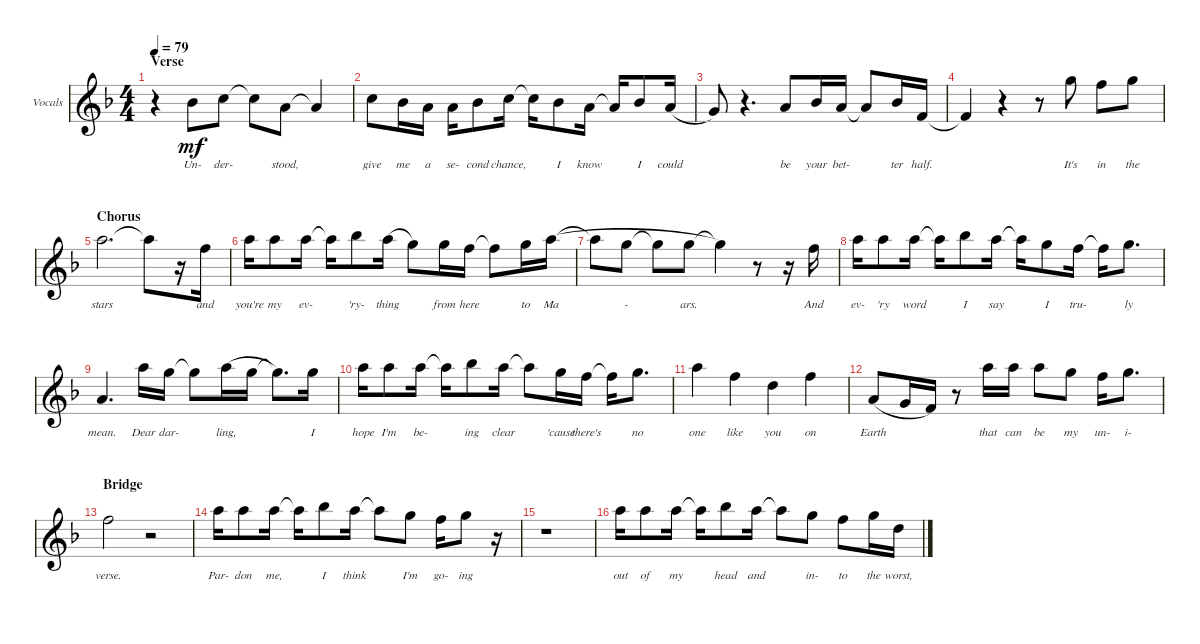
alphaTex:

\defaultSystemsLayout 4
\bracketExtendMode groupsimilarinstruments
\firstSystemTrackNameOrientation horizontal
\otherSystemsTrackNameOrientation horizontal
\track ("Vocals" "Vocals") {instrument synthvoice}
\staff {score}
\tuning (E4 B3 G3 D3 A2 E2)
\displaytranspose 12
\ts (4 4)
\section ("" "Verse")
\tempo 79
\clef g2
\ks f
r.4{dy mf} 3.3.8{lyrics (0 "Un-") lyrics (1 "") lyrics (2 "") lyrics (3 "") lyrics (4 "")} 1.2.8{lyrics (0 "der-") lyrics (1 "") lyrics (2 "") lyrics (3 "") lyrics (4 "")} 1.2{t}.8{lyrics (0 "") lyrics (1 "") lyrics (2 "") lyrics (3 "") lyrics (4 "")} 2.3.8{lyrics (0 "stood,") lyrics (1 "") lyrics (2 "") lyrics (3 "") lyrics (4 "")} 2.3{t}.4{lyrics (0 "") lyrics (1 "") lyrics (2 "") lyrics (3 "") lyrics (4 "")} |
1.2.8{lyrics (0 "give") lyrics (1 "") lyrics (2 "") lyrics (3 "") lyrics (4 "")} 3.3.16{lyrics (0 "me") lyrics (1 "") lyrics (2 "") lyrics (3 "") lyrics (4 "")} 2.3.16{lyrics (0 "a") lyrics (1 "") lyrics (2 "") lyrics (3 "") lyrics (4 "")} 2.3.16{lyrics (0 "se-") lyrics (1 "") lyrics (2 "") lyrics (3 "") lyrics (4 "")} 3.3.8{lyrics (0 "cond") lyrics (1 "") lyrics (2 "") lyrics (3 "") lyrics (4 "")} 1.2.16{lyrics (0 "chance,") lyrics (1 "") lyrics (2 "") lyrics (3 "") lyrics (4 "")} 1.2{t}.16{lyrics (0 "") lyrics (1 "") lyrics (2 "") lyrics (3 "") lyrics (4 "")} 3.3.8{lyrics (0 "I") lyrics (1 "") lyrics (2 "") lyrics (3 "") lyrics (4 "")} 2.3.16{lyrics (0 "know") lyrics (1 "") lyrics (2 "") lyrics (3 "") lyrics (4 "")} 2.3{t}.16{lyrics (0 "") lyrics (1 "") lyrics (2 "") lyrics (3 "") lyrics (4 "")} 3.3.8{lyrics (0 "I") lyrics (1 "") lyrics (2 "") lyrics (3 "") lyrics (4 "")} 2.3.16{lyrics (0 "could") lyrics (1 "") lyrics (2 "") lyrics (3 "") lyrics (4 "") legatoorigin} |
0.3.8{lyrics (0 "") lyrics (1 "") lyrics (2 "") lyrics (3 "") lyrics (4 "")} r.4{d} 2.3.8{lyrics (0 "be") lyrics (1 "") lyrics (2 "") lyrics (3 "") lyrics (4 "")} 3.3.16{lyrics (0 "your") lyrics (1 "") lyrics (2 "") lyrics (3 "") lyrics (4 "")} 2.3.16{lyrics (0 "bet-") lyrics (1 "") lyrics (2 "") lyrics (3 "") lyrics (4 "")} 2.3{t}.8{lyrics (0 "") lyrics (1 "") lyrics (2 "") lyrics (3 "") lyrics (4 "")} 3.3.16{lyrics (0 "ter") lyrics (1 "") lyrics (2 "") lyrics (3 "") lyrics (4 "")} 3.4.16{lyrics (0 "half.") lyrics (1 "") lyrics (2 "") lyrics (3 "") lyrics (4 "")} |
3.4{t}.4{lyrics (0 "") lyrics (1 "") lyrics (2 "") lyrics (3 "") lyrics (4 "")} r.4 r.8 3.1.8{lyrics (0 "It's") lyrics (1 "") lyrics (2 "") lyrics (3 "") lyrics (4 "")} 1.1.8{lyrics (0 "in") lyrics (1 "") lyrics (2 "") lyrics (3 "") lyrics (4 "")} 3.1.8{lyrics (0 "the") lyrics (1 "") lyrics (2 "") lyrics (3 "") lyrics (4 "")} |
\section ("" "Chorus")
10.2.2{d lyrics (0 "stars") lyrics (1 "") lyrics (2 "") lyrics (3 "") lyrics (4 "")} 10.2{t}.8{lyrics (0 "") lyrics (1 "") lyrics (2 "") lyrics (3 "") lyrics (4 "")} r.16 10.3.16{lyrics (0 "and") lyrics (1 "") lyrics (2 "") lyrics (3 "") lyrics (4 "")} |
10.2.16{lyrics (0 "you're") lyrics (1 "") lyrics (2 "") lyrics (3 "") lyrics (4 "")} 10.2.8{lyrics (0 "my") lyrics (1 "") lyrics (2 "") lyrics (3 "") lyrics (4 "")} 10.2.16{lyrics (0 "ev-") lyrics (1 "") lyrics (2 "") lyrics (3 "") lyrics (4 "")} 10.2{t}.16{lyrics (0 "") lyrics (1 "") lyrics (2 "") lyrics (3 "") lyrics (4 "")} 11.2.8{lyrics (0 "'ry-") lyrics (1 "") lyrics (2 "") lyrics (3 "") lyrics (4 "")} 10.2.16{lyrics (0 "thing") lyrics (1 "") lyrics (2 "") lyrics (3 "") lyrics (4 "") legatoorigin} 8.2.8{lyrics (0 "") lyrics (1 "") lyrics (2 "") lyrics (3 "") lyrics (4 "")} 8.2.16{lyrics (0 "from") lyrics (1 "") lyrics (2 "") lyrics (3 "") lyrics (4 "")} 6.2.16{lyrics (0 "here") lyrics (1 "") lyrics (2 "") lyrics (3 "") lyrics (4 "")} 6.2{t}.8{lyrics (0 "") lyrics (1 "") lyrics (2 "") lyrics (3 "") lyrics (4 "")} 8.2.16{lyrics (0 "to") lyrics (1 "") lyrics (2 "") lyrics (3 "") lyrics (4 "")} 10.2.16{lyrics (0 "Ma") lyrics (1 "") lyrics (2 "") lyrics (3 "") lyrics (4 "") legatoorigin} |
10.2{t}.8{lyrics (0 "") lyrics (1 "") lyrics (2 "") lyrics (3 "") lyrics (4 "") legatoorigin} 8.2.8{lyrics (0 "-") lyrics (1 "") lyrics (2 "") lyrics (3 "") lyrics (4 "") legatoorigin} 8.2{t}.8{lyrics (0 "") lyrics (1 "") lyrics (2 "") lyrics (3 "") lyrics (4 "") legatoorigin} 8.2.8{lyrics (0 "ars.") lyrics (1 "") lyrics (2 "") lyrics (3 "") lyrics (4 "") legatoorigin} 8.2{t}.4{lyrics (0 "") lyrics (1 "") lyrics (2 "") lyrics (3 "") lyrics (4 "")} r.8 r.16 1.1.16{lyrics (0 "And") lyrics (1 "") lyrics (2 "") lyrics (3 "") lyrics (4 "")} |
10.2.16{lyrics (0 "ev-") lyrics (1 "") lyrics (2 "") lyrics (3 "") lyrics (4 "")} 10.2.8{lyrics (0 "'ry") lyrics (1 "") lyrics (2 "") lyrics (3 "") lyrics (4 "")} 10.2.16{lyrics (0 "word") lyrics (1 "") lyrics (2 "") lyrics (3 "") lyrics (4 "")} 10.2{t}.16{lyrics (0 "") lyrics (1 "") lyrics (2 "") lyrics (3 "") lyrics (4 "")} 11.2.8{lyrics (0 "I") lyrics (1 "") lyrics (2 "") lyrics (3 "") lyrics (4 "")} 10.2.16{lyrics (0 "say") lyrics (1 "") lyrics (2 "") lyrics (3 "") lyrics (4 "")} 10.2{t}.16{lyrics (0 "") lyrics (1 "") lyrics (2 "") lyrics (3 "") lyrics (4 "")} 8.2.8{lyrics (0 "I") lyrics (1 "") lyrics (2 "") lyrics (3 "") lyrics (4 "")} 6.2.16{lyrics (0 "tru-") lyrics (1 "") lyrics (2 "") lyrics (3 "") lyrics (4 "")} 6.2{t}.16{lyrics (0 "") lyrics (1 "") lyrics (2 "") lyrics (3 "") lyrics (4 "")} 8.2.8{d lyrics (0 "ly") lyrics (1 "") lyrics (2 "") lyrics (3 "") lyrics (4 "")} |
7.4.4{d lyrics (0 "mean.") lyrics (1 "") lyrics (2 "") lyrics (3 "") lyrics (4 "")} 10.2.16{lyrics (0 "Dear") lyrics (1 "") lyrics (2 "") lyrics (3 "") lyrics (4 "")} 8.2.16{lyrics (0 "dar-") lyrics (1 "") lyrics (2 "") lyrics (3 "") lyrics (4 "")} 8.2{t}.8{lyrics (0 "") lyrics (1 "") lyrics (2 "") lyrics (3 "") lyrics (4 "")} 10.2.16{lyrics (0 "ling,") lyrics (1 "") lyrics (2 "") lyrics (3 "") lyrics (4 "") legatoorigin} 8.2.16{lyrics (0 "") lyrics (1 "") lyrics (2 "") lyrics (3 "") lyrics (4 "") legatoorigin} 8.2{t}.8{d lyrics (0 "") lyrics (1 "") lyrics (2 "") lyrics (3 "") lyrics (4 "")} 3.1.16{lyrics (0 "I") lyrics (1 "") lyrics (2 "") lyrics (3 "") lyrics (4 "")} |
5.1.16{lyrics (0 "hope") lyrics (1 "") lyrics (2 "") lyrics (3 "") lyrics (4 "")} 5.1.8{lyrics (0 "I'm") lyrics (1 "") lyrics (2 "") lyrics (3 "") lyrics (4 "")} 5.1.16{lyrics (0 "be-") lyrics (1 "") lyrics (2 "") lyrics (3 "") lyrics (4 "")} 5.1{t}.16{lyrics (0 "") lyrics (1 "") lyrics (2 "") lyrics (3 "") lyrics (4 "")} 6.1.8{lyrics (0 "ing") lyrics (1 "") lyrics (2 "") lyrics (3 "") lyrics (4 "")} 5.1.16{lyrics (0 "clear") lyrics (1 "") lyrics (2 "") lyrics (3 "") lyrics (4 "")} 5.1{t}.8{lyrics (0 "") lyrics (1 "") lyrics (2 "") lyrics (3 "") lyrics (4 "")} 3.1.16{lyrics (0 "'cause") lyrics (1 "") lyrics (2 "") lyrics (3 "") lyrics (4 "")} 1.1.16{lyrics (0 "there's") lyrics (1 "") lyrics (2 "") lyrics (3 "") lyrics (4 "")} 1.1{t}.16{lyrics (0 "") lyrics (1 "") lyrics (2 "") lyrics (3 "") lyrics (4 "")} 3.1.8{d lyrics (0 "no") lyrics (1 "") lyrics (2 "") lyrics (3 "") lyrics (4 "")} |
5.1.4{lyrics (0 "one") lyrics (1 "") lyrics (2 "") lyrics (3 "") lyrics (4 "")} 6.2.4{lyrics (0 "like") lyrics (1 "") lyrics (2 "") lyrics (3 "") lyrics (4 "")} 7.3.4{lyrics (0 "you") lyrics (1 "") lyrics (2 "") lyrics (3 "") lyrics (4 "")} 6.2.4{lyrics (0 "on") lyrics (1 "") lyrics (2 "") lyrics (3 "") lyrics (4 "")} |
7.4.8{lyrics (0 "Earth") lyrics (1 "") lyrics (2 "") lyrics (3 "") lyrics (4 "") legatoorigin} 0.3.16{lyrics (0 "") lyrics (1 "") lyrics (2 "") lyrics (3 "") lyrics (4 "") legatoorigin} 3.4.16{lyrics (0 "") lyrics (1 "") lyrics (2 "") lyrics (3 "") lyrics (4 "")} r.8 5.1.16{lyrics (0 "that") lyrics (1 "") lyrics (2 "") lyrics (3 "") lyrics (4 "")} 5.1.16{lyrics (0 "can") lyrics (1 "") lyrics (2 "") lyrics (3 "") lyrics (4 "")} 5.1.8{lyrics (0 "be") lyrics (1 "") lyrics (2 "") lyrics (3 "") lyrics (4 "")} 3.1.8{lyrics (0 "my") lyrics (1 "") lyrics (2 "") lyrics (3 "") lyrics (4 "")} 1.1.16{lyrics (0 "un-") lyrics (1 "") lyrics (2 "") lyrics (3 "") lyrics (4 "")} 3.1.8{d lyrics (0 "i-") lyrics (1 "") lyrics (2 "") lyrics (3 "") lyrics (4 "")} |
\section ("" "Bridge")
1.1.2{lyrics (0 "verse.") lyrics (1 "") lyrics (2 "") lyrics (3 "") lyrics (4 "")} r.2 |
5.1.16{lyrics (0 "Par-") lyrics (1 "") lyrics (2 "") lyrics (3 "") lyrics (4 "")} 5.1.8{lyrics (0 "don") lyrics (1 "") lyrics (2 "") lyrics (3 "") lyrics (4 "")} 5.1.16{lyrics (0 "me,") lyrics (1 "") lyrics (2 "") lyrics (3 "") lyrics (4 "")} 5.1{t}.16{lyrics (0 "") lyrics (1 "") lyrics (2 "") lyrics (3 "") lyrics (4 "")} 6.1.8{lyrics (0 "I") lyrics (1 "") lyrics (2 "") lyrics (3 "") lyrics (4 "")} 5.1.16{lyrics (0 "think") lyrics (1 "") lyrics (2 "") lyrics (3 "") lyrics (4 "")} 5.1{t}.8{lyrics (0 "") lyrics (1 "") lyrics (2 "") lyrics (3 "") lyrics (4 "")} 3.1.8{lyrics (0 "I'm") lyrics (1 "") lyrics (2 "") lyrics (3 "") lyrics (4 "")} 1.1.16{lyrics (0 "go-") lyrics (1 "") lyrics (2 "") lyrics (3 "") lyrics (4 "")} 3.1.8{lyrics (0 "ing") lyrics (1 "") lyrics (2 "") lyrics (3 "") lyrics (4 "")} r.16 |
r.1 |
5.1.16{lyrics (0 "out") lyrics (1 "") lyrics (2 "") lyrics (3 "") lyrics (4 "")} 5.1.8{lyrics (0 "of") lyrics (1 "") lyrics (2 "") lyrics (3 "") lyrics (4 "")} 5.1.16{lyrics (0 "my") lyrics (1 "") lyrics (2 "") lyrics (3 "") lyrics (4 "")} 5.1{t}.16{lyrics (0 "") lyrics (1 "") lyrics (2 "") lyrics (3 "") lyrics (4 "")} 6.1.8{lyrics (0 "head") lyrics (1 "") lyrics (2 "") lyrics (3 "") lyrics (4 "")} 5.1.16{lyrics (0 "and") lyrics (1 "") lyrics (2 "") lyrics (3 "") lyrics (4 "")} 5.1{t}.8{lyrics (0 "") lyrics (1 "") lyrics (2 "") lyrics (3 "") lyrics (4 "")} 3.1.8{lyrics (0 "in-") lyrics (1 "") lyrics (2 "") lyrics (3 "") lyrics (4 "")} 1.1.8{lyrics (0 "to") lyrics (1 "") lyrics (2 "") lyrics (3 "") lyrics (4 "")} 3.1.16{lyrics (0 "the") lyrics (1 "") lyrics (2 "") lyrics (3 "") lyrics (4 "")} 3.2.16{lyrics (0 "worst,") lyrics (1 "") lyrics (2 "") lyrics (3 "") lyrics (4 "")}
